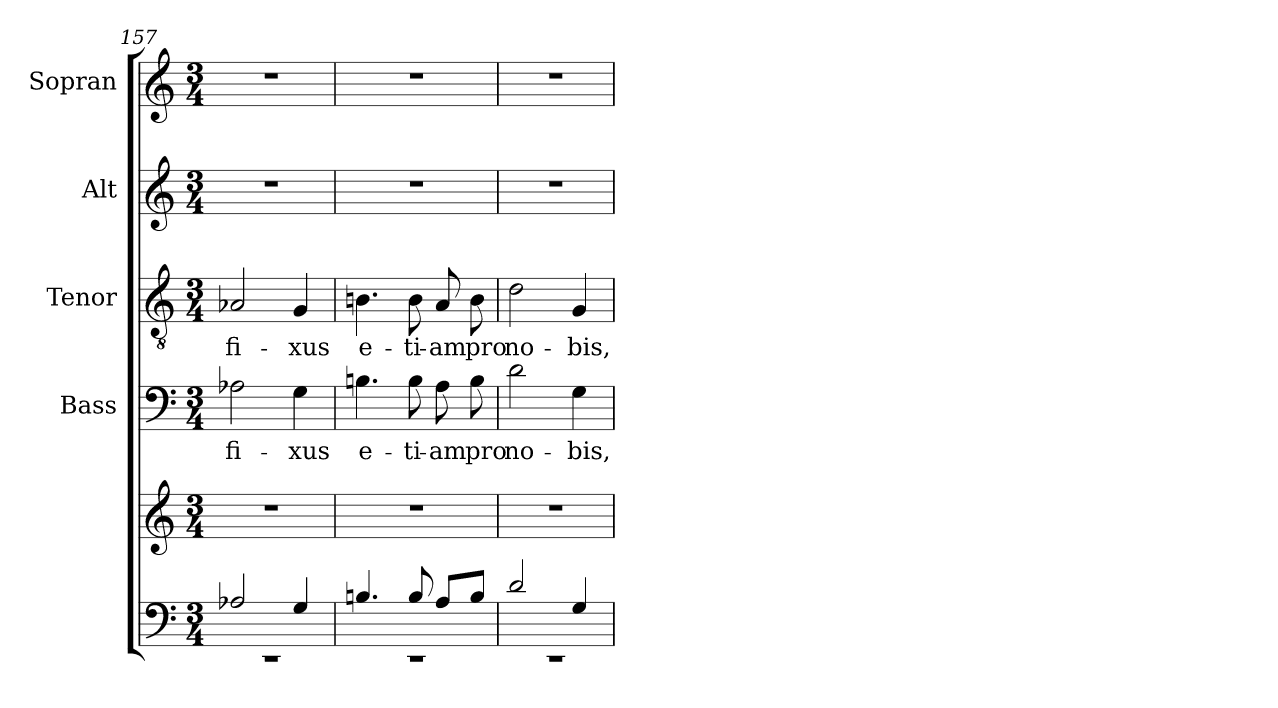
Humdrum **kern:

**kern	**kern	**kern	**text	**kern	**text	**kern	**kern
*part5	*part5	*part4	*part4	*part3	*part3	*part2	*part1
*staff6	*staff5	*staff4	*staff4	*staff3	*staff3	*staff2	*staff1
*	*	*I"Bass	*	*I"Tenor	*	*I"Alt	*I"Sopran
*	*	*I'B.	*	*I'T.	*	*I'A.	*I'S.
*clefF4	*clefG2	*clefF4	*	*clefGv2	*	*clefG2	*clefG2
*k[]	*k[]	*k[]	*	*k[]	*	*k[]	*k[]
*C:	*C:	*C:	*	*C:	*	*C:	*C:
*M3/4	*M3/4	*M3/4	*	*M3/4	*	*M3/4	*M3/4
=157	=157	=157	=157	=157	=157	=157	=157
*^	*	*	*	*	*	*	*
!	!LO:N:vis=1	!	!	!LO:LY:b	!	!LO:LY:b	!	!
2A-X/	2.rEE	2.r	2A-X\	-fi-	2A-X/	-fi-	2.r	2.r
!	!	!	!	!LO:LY:b	!	!LO:LY:b	!	!
4G/	.	.	4G\	-xus	4G/	-xus	.	.
=158	=158	=158	=158	=158	=158	=158	=158	=158
!	!LO:N:vis=1	!	!	!LO:LY:b	!	!LO:LY:b	!	!
4.Bn/	2.rEE	2.r	4.Bn\	e-	4.Bn\	e-	2.r	2.r
!	!	!	!	!LO:LY:b	!	!LO:LY:b	!	!
8B/	.	.	8B\	-ti-	8B\	-ti-	.	.
!	!	!	!	!LO:LY:b	!	!LO:LY:b	!	!
8A/L	.	.	8A\	-am	8A/	-am	.	.
!	!	!	!	!LO:LY:b	!	!LO:LY:b	!	!
8B/J	.	.	8B\	pro	8B\	pro	.	.
=159	=159	=159	=159	=159	=159	=159	=159	=159
!	!LO:N:vis=1	!	!	!LO:LY:b	!	!LO:LY:b	!	!
2d/	2.rEE	2.r	2d\	no-	2d\	no-	2.r	2.r
!	!	!	!	!LO:LY:b	!	!LO:LY:b	!	!
4G/	.	.	4G\	-bis,	4G/	-bis,	.	.
*v	*v	*	*	*	*	*	*	*
=	=	=	=	=	=	=	=
*-	*-	*-	*-	*-	*-	*-	*-
